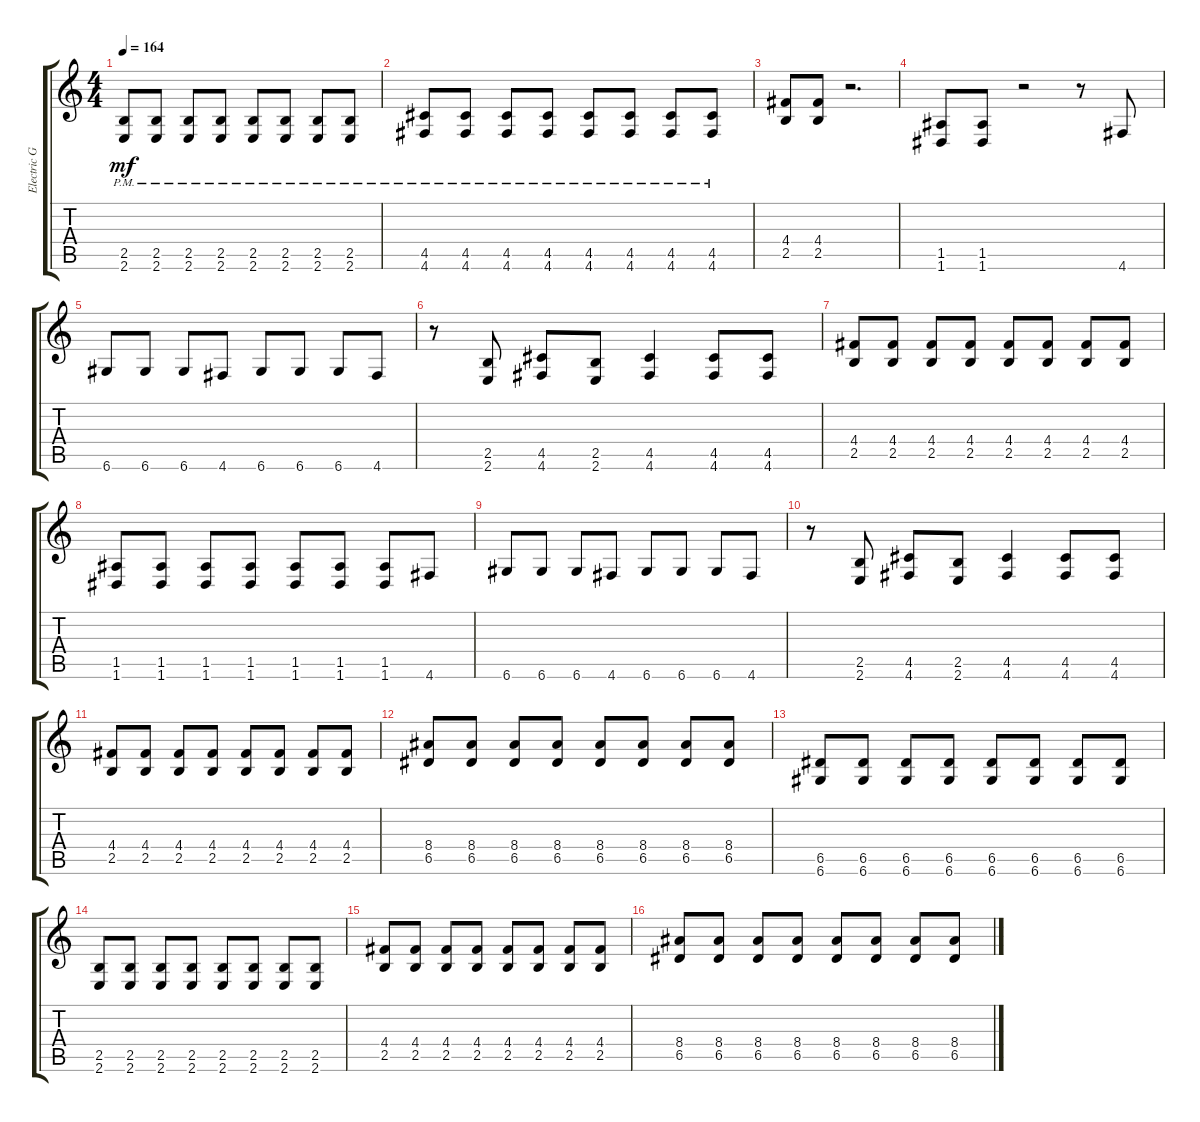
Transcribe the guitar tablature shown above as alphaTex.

\track ("Electric Guitar" "Electric G") {instrument overdrivenguitar}
\staff {score tabs}
\tuning (E4 B3 G3 D3 A2 D2) {hide}
\ts (4 4)
\tempo 164
\clef g2
\ks c
(2.5{pm} 2.6{pm}).8{dy mf} (2.5{pm} 2.6{pm}).8 (2.5{pm} 2.6{pm}).8 (2.5{pm} 2.6{pm}).8 (2.5{pm} 2.6{pm}).8 (2.5{pm} 2.6{pm}).8 (2.5{pm} 2.6{pm}).8 (2.5{pm} 2.6{pm}).8 |
(4.5{pm} 4.6{pm}).8 (4.5{pm} 4.6{pm}).8 (4.5{pm} 4.6{pm}).8 (4.5{pm} 4.6{pm}).8 (4.5{pm} 4.6{pm}).8 (4.5{pm} 4.6{pm}).8 (4.5{pm} 4.6{pm}).8 (4.5{pm} 4.6{pm}).8 |
(4.4 2.5).8 (4.4 2.5).8 r.2{d} |
(1.5 1.6).8 (1.5 1.6).8 r.2 r.8 4.6.8 |
6.6.8 6.6.8 6.6.8 4.6.8 6.6.8 6.6.8 6.6.8 4.6.8 |
r.8 (2.5 2.6).8 (4.5 4.6).8 (2.5 2.6).8 (4.5 4.6).4 (4.5 4.6).8 (4.5 4.6).8 |
(4.4 2.5).8 (4.4 2.5).8 (4.4 2.5).8 (4.4 2.5).8 (4.4 2.5).8 (4.4 2.5).8 (4.4 2.5).8 (4.4 2.5).8 |
(1.5 1.6).8 (1.5 1.6).8 (1.5 1.6).8 (1.5 1.6).8 (1.5 1.6).8 (1.5 1.6).8 (1.5 1.6).8 4.6.8 |
6.6.8 6.6.8 6.6.8 4.6.8 6.6.8 6.6.8 6.6.8 4.6.8 |
r.8 (2.5 2.6).8 (4.5 4.6).8 (2.5 2.6).8 (4.5 4.6).4 (4.5 4.6).8 (4.5 4.6).8 |
(4.4 2.5).8 (4.4 2.5).8 (4.4 2.5).8 (4.4 2.5).8 (4.4 2.5).8 (4.4 2.5).8 (4.4 2.5).8 (4.4 2.5).8 |
(8.4 6.5).8 (8.4 6.5).8 (8.4 6.5).8 (8.4 6.5).8 (8.4 6.5).8 (8.4 6.5).8 (8.4 6.5).8 (8.4 6.5).8 |
(6.5 6.6).8 (6.5 6.6).8 (6.5 6.6).8 (6.5 6.6).8 (6.5 6.6).8 (6.5 6.6).8 (6.5 6.6).8 (6.5 6.6).8 |
(2.5 2.6).8 (2.5 2.6).8 (2.5 2.6).8 (2.5 2.6).8 (2.5 2.6).8 (2.5 2.6).8 (2.5 2.6).8 (2.5 2.6).8 |
(4.4 2.5).8 (4.4 2.5).8 (4.4 2.5).8 (4.4 2.5).8 (4.4 2.5).8 (4.4 2.5).8 (4.4 2.5).8 (4.4 2.5).8 |
(8.4 6.5).8 (8.4 6.5).8 (8.4 6.5).8 (8.4 6.5).8 (8.4 6.5).8 (8.4 6.5).8 (8.4 6.5).8 (8.4 6.5).8
